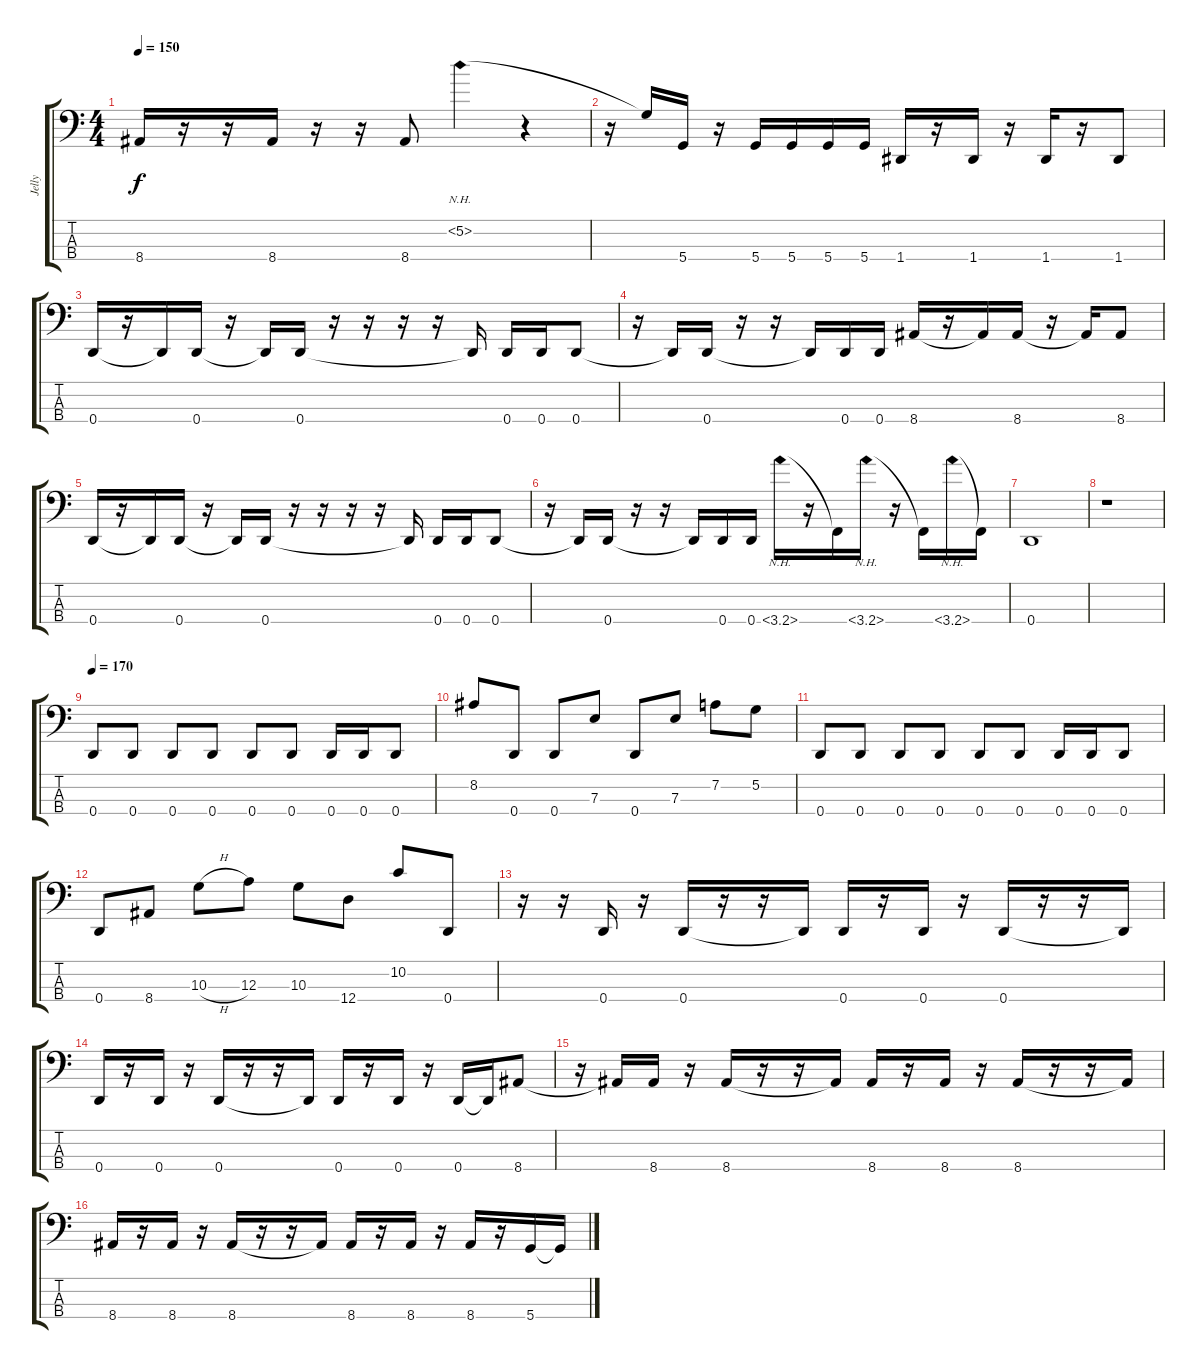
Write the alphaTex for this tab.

\track ("Jelly" "Jelly") {instrument electricbassfinger}
\staff {score tabs}
\tuning (G2 D2 A1 D1) {hide}
\ts (4 4)
\tempo 150
\clef f4
\ks c
8.4.16{dy f} r.16 r.16 8.4.16 r.16 r.16 8.4.8 5.2{nh}.4 r.4 |
r.16 5.2{t}.16 5.4.16 r.16 5.4.16 5.4.16 5.4.16 5.4.16 1.4.16 r.16 1.4.16 r.16 1.4.16 r.16 1.4.8 |
0.4.16 r.16 0.4{t}.16 0.4.16 r.16 0.4{t}.16 0.4.16 r.16 r.16 r.16 r.16 0.4{t}.16 0.4.16 0.4.16 0.4.8 |
r.16 0.4{t}.16 0.4.16 r.16 r.16 0.4{t}.16 0.4.16 0.4.16 8.4.16 r.16 8.4{t}.16 8.4.16 r.16 8.4{t}.16 8.4.8 |
0.4.16 r.16 0.4{t}.16 0.4.16 r.16 0.4{t}.16 0.4.16 r.16 r.16 r.16 r.16 0.4{t}.16 0.4.16 0.4.16 0.4.8 |
r.16 0.4{t}.16 0.4.16 r.16 r.16 0.4{t}.16 0.4.16 0.4.16 3.4{nh}.16 r.16 3.4{t}.16 3.4{nh}.16 r.16 3.4{t}.16 3.4{nh}.16 3.4{t}.16 |
0.4.1 |
r.1 |
\tempo 170
0.4.8 0.4.8 0.4.8 0.4.8 0.4.8 0.4.8 0.4.16 0.4.16 0.4.8 |
8.2.8 0.4.8 0.4.8 7.3.8 0.4.8 7.3.8 7.2.8 5.2.8 |
0.4.8 0.4.8 0.4.8 0.4.8 0.4.8 0.4.8 0.4.16 0.4.16 0.4.8 |
0.4.8 8.4.8 10.3{h}.8 12.3.8 10.3.8 12.4.8 10.2.8 0.4.8 |
r.16 r.16 0.4.16 r.16 0.4.16 r.16 r.16 0.4{t}.16 0.4.16 r.16 0.4.16 r.16 0.4.16 r.16 r.16 0.4{t}.16 |
0.4.16 r.16 0.4.16 r.16 0.4.16 r.16 r.16 0.4{t}.16 0.4.16 r.16 0.4.16 r.16 0.4.16 0.4{t}.16 8.4.8 |
r.16 8.4{t}.16 8.4.16 r.16 8.4.16 r.16 r.16 8.4{t}.16 8.4.16 r.16 8.4.16 r.16 8.4.16 r.16 r.16 8.4{t}.16 |
8.4.16 r.16 8.4.16 r.16 8.4.16 r.16 r.16 8.4{t}.16 8.4.16 r.16 8.4.16 r.16 8.4.16 r.16 5.4.16 5.4{t}.16
